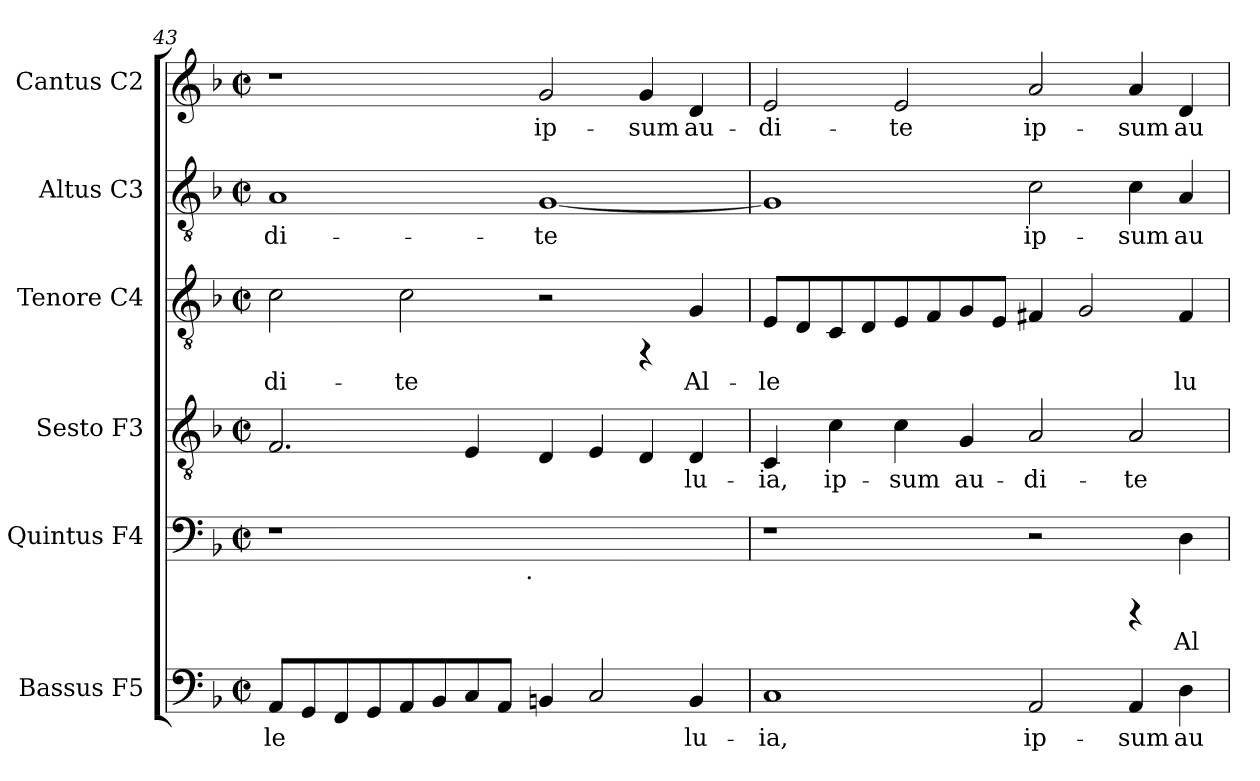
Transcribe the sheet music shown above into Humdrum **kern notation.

**kern	**text	**kern	**text	**kern	**text	**kern	**text	**kern	**text	**kern	**text
*part6	*part6	*part5	*part5	*part4	*part4	*part3	*part3	*part2	*part2	*part1	*part1
*staff6	*staff6	*staff5	*staff5	*staff4	*staff4	*staff3	*staff3	*staff2	*staff2	*staff1	*staff1
*I"Bassus  F5	*	*I"Quintus  F4	*	*I"Sesto  F3	*	*I"Tenore  C4	*	*I"Altus  C3	*	*I"Cantus  C2	*
*clefF4	*	*clefF4	*	*clefGv2	*	*clefGv2	*	*clefGv2	*	*clefG2	*
*k[b-]	*	*k[b-]	*	*k[b-]	*	*k[b-]	*	*k[b-]	*	*k[b-]	*
*F:	*	*F:	*	*F:	*	*F:	*	*F:	*	*F:	*
*M2/2	*	*M2/2	*	*M2/2	*	*M2/2	*	*M2/2	*	*M2/2	*
*met(c|)	*	*met(c|)	*	*met(c|)	*	*met(c|)	*	*met(c|)	*	*met(c|)	*
=43	=43	=43	=43	=43	=43	=43	=43	=43	=43	=43	=43
!	!LO:LY:b:cj	!	!	!	!LO:LY:b:cj	!	!LO:LY:b:cj	!	!LO:LY:b:cj	!	!
*	*	*^	*	*	*	*	*	*	*	*	*
8AA/L	-le-	1r	2ryy	.	2.F/	--	2c\	-di-	1A	-di-	1r	.
!	!LO:LY:b:cj	!	!	!	!	!	!	!	!	!	!	!
8GG/	--	.	.	.	.	.	.	.	.	.	.	.
!	!LO:LY:b:cj	!	!	!	!	!	!	!	!	!	!	!
8FF/	--	.	.	.	.	.	.	.	.	.	.	.
!	!LO:LY:b:cj	!	!	!	!	!	!	!	!	!	!	!
8GG/	--	.	.	.	.	.	.	.	.	.	.	.
!	!LO:LY:b:cj	!	!	!	!	!	!	!LO:LY:b:cj	!	!	!	!
8AA/	--	.	4...ryy	.	.	.	2c\	-te	.	.	.	.
!	!LO:LY:b:cj	!	!	!	!	!	!	!	!	!	!	!
8BB-/	--	.	.	.	.	.	.	.	.	.	.	.
!	!LO:LY:b:cj	!	!	!	!	!LO:LY:b:cj	!	!	!	!	!	!
8C/	--	.	.	.	4E/	--	.	.	.	.	.	.
!	!LO:LY:b:cj	!	!	!	!	!	!	!	!	!	!	!
8AA/J	--	.	.	.	.	.	.	.	.	.	.	.
!	!	!	!LO:TX:b:t=.	!	!	!	!	!	!	!	!	!
.	.	.	1ryy	.	.	.	.	.	.	.	.	.
!	!LO:LY:b:cj	!	!	!	!	!LO:LY:b:cj	!	!	!	!LO:LY:b:cj	!	!LO:LY:b:cj
4BBn/	--	1ryy	.	.	4D/	--	2r	.	[<1G	-te	2g/	ip-
!	!LO:LY:b:cj	!	!	!	!	!LO:LY:b:cj	!	!	!	!	!	!
2C/	--	.	.	.	4E/	--	.	.	.	.	.	.
!	!	!	!	!	!	!LO:LY:b:cj	!	!	!	!	!	!LO:LY:b:cj
.	.	.	.	.	4D/	--	4rFF	.	.	.	4g/	-sum
!	!LO:LY:b:cj	!	!	!	!	!LO:LY:b:cj	!	!LO:LY:b:cj	!	!	!	!LO:LY:b:cj
4BB/	-lu-	.	.	.	4D/	-lu-	4G/	Al-	.	.	4d/	au-
.	.	.	32ryy	.	.	.	.	.	.	.	.	.
=44	=44	=44	=44	=44	=44	=44	=44	=44	=44	=44	=44	=44
!	!LO:LY:b:cj	!	!	!	!	!LO:LY:b:cj	!	!LO:LY:b:cj	!	!LO:LY:b:cj	!	!LO:LY:b:cj
*	*	*v	*v	*	*	*	*	*	*	*	*	*
1C	-ia,	1r	.	4C/	-ia,	8E/L	-le-	1G]	.	2e/	-di-
!	!	!	!	!	!	!	!LO:LY:b:cj	!	!	!	!
.	.	.	.	.	.	8D/	--	.	.	.	.
!	!	!	!	!	!LO:LY:b:cj	!	!LO:LY:b:cj	!	!	!	!
.	.	.	.	4c\	ip-	8C/	--	.	.	.	.
!	!	!	!	!	!	!	!LO:LY:b:cj	!	!	!	!
.	.	.	.	.	.	8D/	--	.	.	.	.
!	!	!	!	!	!LO:LY:b:cj	!	!LO:LY:b:cj	!	!	!	!LO:LY:b:cj
.	.	.	.	4c\	-sum	8E/	--	.	.	2e/	-te
!	!	!	!	!	!	!	!LO:LY:b:cj	!	!	!	!
.	.	.	.	.	.	8F/	--	.	.	.	.
!	!	!	!	!	!LO:LY:b:cj	!	!LO:LY:b:cj	!	!	!	!
.	.	.	.	4G/	au-	8G/	--	.	.	.	.
!	!	!	!	!	!	!	!LO:LY:b:cj	!	!	!	!
.	.	.	.	.	.	8E/J	--	.	.	.	.
!	!LO:LY:b:cj	!	!	!	!LO:LY:b:cj	!	!LO:LY:b:cj	!	!LO:LY:b:cj	!	!LO:LY:b:cj
2AA/	ip-	2r	.	2A/	-di-	4F#X/	--	2c\	ip-	2a/	ip-
!	!	!	!	!	!	!	!LO:LY:b:cj	!	!	!	!
.	.	.	.	.	.	2G/	--	.	.	.	.
!	!LO:LY:b:cj	!	!	!	!LO:LY:b:cj	!	!	!	!LO:LY:b:cj	!	!LO:LY:b:cj
4AA/	-sum	4rCCC	.	2A/	-te	.	.	4c\	-sum	4a/	-sum
!	!LO:LY:b:cj	!	!LO:LY:b:cj	!	!	!	!LO:LY:b:cj	!	!LO:LY:b:cj	!	!LO:LY:b:cj
4D\	au-	4D\	Al-	.	.	4F#/	-lu-	4A/	au-	4d/	au-
=	=	=	=	=	=	=	=	=	=	=	=
*-	*-	*-	*-	*-	*-	*-	*-	*-	*-	*-	*-
